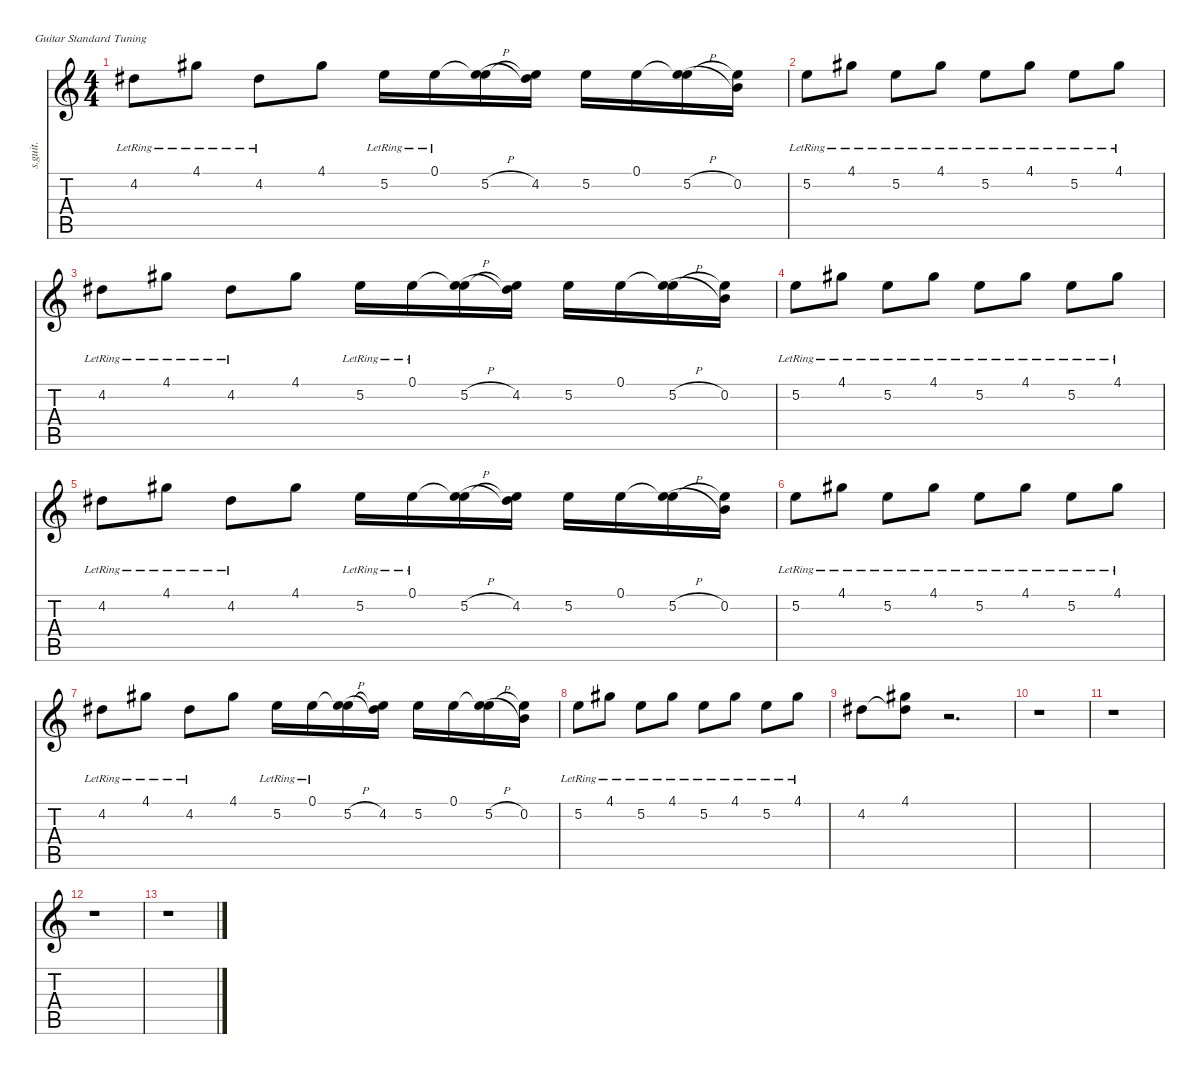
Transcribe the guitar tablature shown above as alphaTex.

\defaultSystemsLayout 4
\hideDynamics
\bracketExtendMode nobrackets
\track ("Joey Santiago (Left Guitar)" "s.guit.") {instrument distortionguitar}
\staff {score tabs}
\tuning (E4 B3 G3 D3 A2 E2)
\ts (4 4)
\tempo (81 hide)
\clef g2
\ks c
4.2{lr acc #}.8{lyrics (0 "") lyrics (1 "") lyrics (2 "") lyrics (3 "") lyrics (4 "") dy mf} 4.1{lr acc #}.8{lyrics (0 "") lyrics (1 "") lyrics (2 "") lyrics (3 "") lyrics (4 "")} 4.2{lr acc #}.8{lyrics (0 "") lyrics (1 "") lyrics (2 "") lyrics (3 "") lyrics (4 "")} 4.1{acc #}.8{lyrics (0 "") lyrics (1 "") lyrics (2 "") lyrics (3 "") lyrics (4 "") dy f} 5.2{lr}.16{lyrics (0 "") lyrics (1 "") lyrics (2 "") lyrics (3 "") lyrics (4 "")} 0.1{lr}.16{lyrics (0 "") lyrics (1 "") lyrics (2 "") lyrics (3 "") lyrics (4 "")} (5.2{h} 0.1{t}).16{lyrics (0 "") lyrics (1 "") lyrics (2 "") lyrics (3 "") lyrics (4 "") dy mf} (0.1{t} 4.2{acc #}).16{lyrics (0 "") lyrics (1 "") lyrics (2 "") lyrics (3 "") lyrics (4 "")} 5.2.16{lyrics (0 "") lyrics (1 "") lyrics (2 "") lyrics (3 "") lyrics (4 "")} 0.1.16{lyrics (0 "") lyrics (1 "") lyrics (2 "") lyrics (3 "") lyrics (4 "") dy f} (5.2{h} 0.1{t}).16{lyrics (0 "") lyrics (1 "") lyrics (2 "") lyrics (3 "") lyrics (4 "") dy mf} (0.1{t} 0.2).16{lyrics (0 "") lyrics (1 "") lyrics (2 "") lyrics (3 "") lyrics (4 "")} |
5.2{lr}.8{lyrics (0 "") lyrics (1 "") lyrics (2 "") lyrics (3 "") lyrics (4 "")} 4.1{lr acc #}.8{lyrics (0 "") lyrics (1 "") lyrics (2 "") lyrics (3 "") lyrics (4 "")} 5.2{lr}.8{lyrics (0 "") lyrics (1 "") lyrics (2 "") lyrics (3 "") lyrics (4 "")} 4.1{lr acc #}.8{lyrics (0 "") lyrics (1 "") lyrics (2 "") lyrics (3 "") lyrics (4 "")} 5.2{lr}.8{lyrics (0 "") lyrics (1 "") lyrics (2 "") lyrics (3 "") lyrics (4 "")} 4.1{lr acc #}.8{lyrics (0 "") lyrics (1 "") lyrics (2 "") lyrics (3 "") lyrics (4 "")} 5.2{lr}.8{lyrics (0 "") lyrics (1 "") lyrics (2 "") lyrics (3 "") lyrics (4 "")} 4.1{lr acc #}.8{lyrics (0 "") lyrics (1 "") lyrics (2 "") lyrics (3 "") lyrics (4 "")} |
4.2{lr acc #}.8{lyrics (0 "") lyrics (1 "") lyrics (2 "") lyrics (3 "") lyrics (4 "")} 4.1{lr acc #}.8{lyrics (0 "") lyrics (1 "") lyrics (2 "") lyrics (3 "") lyrics (4 "")} 4.2{lr acc #}.8{lyrics (0 "") lyrics (1 "") lyrics (2 "") lyrics (3 "") lyrics (4 "")} 4.1{acc #}.8{lyrics (0 "") lyrics (1 "") lyrics (2 "") lyrics (3 "") lyrics (4 "") dy f} 5.2{lr}.16{lyrics (0 "") lyrics (1 "") lyrics (2 "") lyrics (3 "") lyrics (4 "")} 0.1{lr}.16{lyrics (0 "") lyrics (1 "") lyrics (2 "") lyrics (3 "") lyrics (4 "")} (5.2{h} 0.1{t}).16{lyrics (0 "") lyrics (1 "") lyrics (2 "") lyrics (3 "") lyrics (4 "") dy mf} (0.1{t} 4.2{acc #}).16{lyrics (0 "") lyrics (1 "") lyrics (2 "") lyrics (3 "") lyrics (4 "")} 5.2.16{lyrics (0 "") lyrics (1 "") lyrics (2 "") lyrics (3 "") lyrics (4 "")} 0.1.16{lyrics (0 "") lyrics (1 "") lyrics (2 "") lyrics (3 "") lyrics (4 "") dy f} (5.2{h} 0.1{t}).16{lyrics (0 "") lyrics (1 "") lyrics (2 "") lyrics (3 "") lyrics (4 "") dy mf} (0.1{t} 0.2).16{lyrics (0 "") lyrics (1 "") lyrics (2 "") lyrics (3 "") lyrics (4 "")} |
5.2{lr}.8{lyrics (0 "") lyrics (1 "") lyrics (2 "") lyrics (3 "") lyrics (4 "")} 4.1{lr acc #}.8{lyrics (0 "") lyrics (1 "") lyrics (2 "") lyrics (3 "") lyrics (4 "")} 5.2{lr}.8{lyrics (0 "") lyrics (1 "") lyrics (2 "") lyrics (3 "") lyrics (4 "")} 4.1{lr acc #}.8{lyrics (0 "") lyrics (1 "") lyrics (2 "") lyrics (3 "") lyrics (4 "")} 5.2{lr}.8{lyrics (0 "") lyrics (1 "") lyrics (2 "") lyrics (3 "") lyrics (4 "")} 4.1{lr acc #}.8{lyrics (0 "") lyrics (1 "") lyrics (2 "") lyrics (3 "") lyrics (4 "")} 5.2{lr}.8{lyrics (0 "") lyrics (1 "") lyrics (2 "") lyrics (3 "") lyrics (4 "")} 4.1{lr acc #}.8{lyrics (0 "") lyrics (1 "") lyrics (2 "") lyrics (3 "") lyrics (4 "")} |
4.2{lr acc #}.8{lyrics (0 "") lyrics (1 "") lyrics (2 "") lyrics (3 "") lyrics (4 "")} 4.1{lr acc #}.8{lyrics (0 "") lyrics (1 "") lyrics (2 "") lyrics (3 "") lyrics (4 "")} 4.2{lr acc #}.8{lyrics (0 "") lyrics (1 "") lyrics (2 "") lyrics (3 "") lyrics (4 "")} 4.1{acc #}.8{lyrics (0 "") lyrics (1 "") lyrics (2 "") lyrics (3 "") lyrics (4 "") dy f} 5.2{lr}.16{lyrics (0 "") lyrics (1 "") lyrics (2 "") lyrics (3 "") lyrics (4 "")} 0.1{lr}.16{lyrics (0 "") lyrics (1 "") lyrics (2 "") lyrics (3 "") lyrics (4 "")} (5.2{h} 0.1{t}).16{lyrics (0 "") lyrics (1 "") lyrics (2 "") lyrics (3 "") lyrics (4 "") dy mf} (0.1{t} 4.2{acc #}).16{lyrics (0 "") lyrics (1 "") lyrics (2 "") lyrics (3 "") lyrics (4 "")} 5.2.16{lyrics (0 "") lyrics (1 "") lyrics (2 "") lyrics (3 "") lyrics (4 "")} 0.1.16{lyrics (0 "") lyrics (1 "") lyrics (2 "") lyrics (3 "") lyrics (4 "") dy f} (5.2{h} 0.1{t}).16{lyrics (0 "") lyrics (1 "") lyrics (2 "") lyrics (3 "") lyrics (4 "") dy mf} (0.1{t} 0.2).16{lyrics (0 "") lyrics (1 "") lyrics (2 "") lyrics (3 "") lyrics (4 "")} |
5.2{lr}.8{lyrics (0 "") lyrics (1 "") lyrics (2 "") lyrics (3 "") lyrics (4 "")} 4.1{lr acc #}.8{lyrics (0 "") lyrics (1 "") lyrics (2 "") lyrics (3 "") lyrics (4 "")} 5.2{lr}.8{lyrics (0 "") lyrics (1 "") lyrics (2 "") lyrics (3 "") lyrics (4 "")} 4.1{lr acc #}.8{lyrics (0 "") lyrics (1 "") lyrics (2 "") lyrics (3 "") lyrics (4 "")} 5.2{lr}.8{lyrics (0 "") lyrics (1 "") lyrics (2 "") lyrics (3 "") lyrics (4 "")} 4.1{lr acc #}.8{lyrics (0 "") lyrics (1 "") lyrics (2 "") lyrics (3 "") lyrics (4 "")} 5.2{lr}.8{lyrics (0 "") lyrics (1 "") lyrics (2 "") lyrics (3 "") lyrics (4 "")} 4.1{lr acc #}.8{lyrics (0 "") lyrics (1 "") lyrics (2 "") lyrics (3 "") lyrics (4 "")} |
4.2{lr acc #}.8{lyrics (0 "") lyrics (1 "") lyrics (2 "") lyrics (3 "") lyrics (4 "")} 4.1{lr acc #}.8{lyrics (0 "") lyrics (1 "") lyrics (2 "") lyrics (3 "") lyrics (4 "")} 4.2{lr acc #}.8{lyrics (0 "") lyrics (1 "") lyrics (2 "") lyrics (3 "") lyrics (4 "")} 4.1{acc #}.8{lyrics (0 "") lyrics (1 "") lyrics (2 "") lyrics (3 "") lyrics (4 "") dy f} 5.2{lr}.16{lyrics (0 "") lyrics (1 "") lyrics (2 "") lyrics (3 "") lyrics (4 "")} 0.1{lr}.16{lyrics (0 "") lyrics (1 "") lyrics (2 "") lyrics (3 "") lyrics (4 "")} (5.2{h} 0.1{t}).16{lyrics (0 "") lyrics (1 "") lyrics (2 "") lyrics (3 "") lyrics (4 "") dy mf} (0.1{t} 4.2{acc #}).16{lyrics (0 "") lyrics (1 "") lyrics (2 "") lyrics (3 "") lyrics (4 "")} 5.2.16{lyrics (0 "") lyrics (1 "") lyrics (2 "") lyrics (3 "") lyrics (4 "")} 0.1.16{lyrics (0 "") lyrics (1 "") lyrics (2 "") lyrics (3 "") lyrics (4 "") dy f} (5.2{h} 0.1{t}).16{lyrics (0 "") lyrics (1 "") lyrics (2 "") lyrics (3 "") lyrics (4 "") dy mf} (0.1{t} 0.2).16{lyrics (0 "") lyrics (1 "") lyrics (2 "") lyrics (3 "") lyrics (4 "")} |
5.2{lr}.8{lyrics (0 "") lyrics (1 "") lyrics (2 "") lyrics (3 "") lyrics (4 "")} 4.1{lr acc #}.8{lyrics (0 "") lyrics (1 "") lyrics (2 "") lyrics (3 "") lyrics (4 "")} 5.2{lr}.8{lyrics (0 "") lyrics (1 "") lyrics (2 "") lyrics (3 "") lyrics (4 "")} 4.1{lr acc #}.8{lyrics (0 "") lyrics (1 "") lyrics (2 "") lyrics (3 "") lyrics (4 "")} 5.2{lr}.8{lyrics (0 "") lyrics (1 "") lyrics (2 "") lyrics (3 "") lyrics (4 "")} 4.1{lr acc #}.8{lyrics (0 "") lyrics (1 "") lyrics (2 "") lyrics (3 "") lyrics (4 "")} 5.2{lr}.8{lyrics (0 "") lyrics (1 "") lyrics (2 "") lyrics (3 "") lyrics (4 "")} 4.1{lr acc #}.8{lyrics (0 "") lyrics (1 "") lyrics (2 "") lyrics (3 "") lyrics (4 "")} |
4.2{acc #}.8{lyrics (0 "") lyrics (1 "") lyrics (2 "") lyrics (3 "") lyrics (4 "")} (4.1{acc #} 4.2{t acc #}).8{lyrics (0 "") lyrics (1 "") lyrics (2 "") lyrics (3 "") lyrics (4 "")} r.2{d} |
r.1 |
r.1 |
r.1 |
r.1
